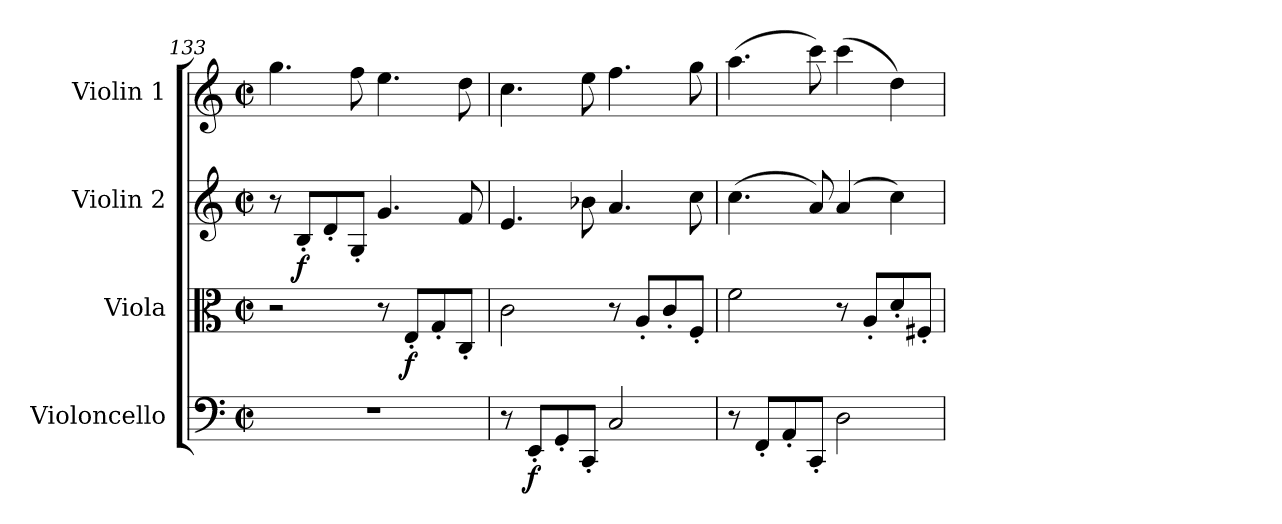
**kern	**dynam	**kern	**dynam	**kern	**dynam	**kern
*part4	*part4	*part3	*part3	*part2	*part2	*part1
*staff4	*staff4	*staff3	*staff3	*staff2	*staff2	*staff1
*I"Violoncello	*	*I"Viola	*	*I"Violin 2	*	*I"Violin 1
*I'Vc	*	*I'Vla	*	*I'Vln	*	*I'Vln
*clefF4	*	*clefC3	*	*clefG2	*	*clefG2
*k[]	*	*k[]	*	*k[]	*	*k[]
*M2/2	*	*M2/2	*	*M2/2	*	*M2/2
*met(c|)	*	*met(c|)	*	*met(c|)	*	*met(c|)
=133	=133	=133	=133	=133	=133	=133
1r	.	2r	.	8r	.	4.gg\
!	!	!	!	!	!LO:DY:b	!
.	.	.	.	8B'/L	f	.
.	.	.	.	8d'/	.	.
.	.	.	.	8G'/J	.	8ff\
.	.	8r	.	4.g/	.	4.ee\
!	!	!	!LO:DY:b	!	!	!
.	.	8E'/L	f	.	.	.
.	.	8G'/	.	.	.	.
.	.	8C'/J	.	8f/	.	8dd\
!!LO:LB:g=z
=134	=134	=134	=134	=134	=134	=134
8r	.	2c\	.	4.e/	.	4.cc\
!	!LO:DY:b	!	!	!	!	!
8EE'/L	f	.	.	.	.	.
8GG'/	.	.	.	.	.	.
8CC'/J	.	.	.	8b-X\	.	8ee\
2C/	.	8r	.	4.a/	.	4.ff\
.	.	8A'/L	.	.	.	.
.	.	8c'/	.	.	.	.
.	.	8F'/J	.	8cc\	.	8gg\
=135	=135	=135	=135	=135	=135	=135
8r	.	2f\	.	(4.cc\	.	(4.aa\
8FF'/L	.	.	.	.	.	.
8AA'/	.	.	.	.	.	.
8CC'/J	.	.	.	8a/)	.	8ccc\)
2D\	.	8r	.	(4a/	.	(4ccc\
.	.	8A'/L	.	.	.	.
.	.	8d'/	.	4cc\)	.	4dd\)
.	.	8F#X'/J	.	.	.	.
=	=	=	=	=	=	=
*-	*-	*-	*-	*-	*-	*-
